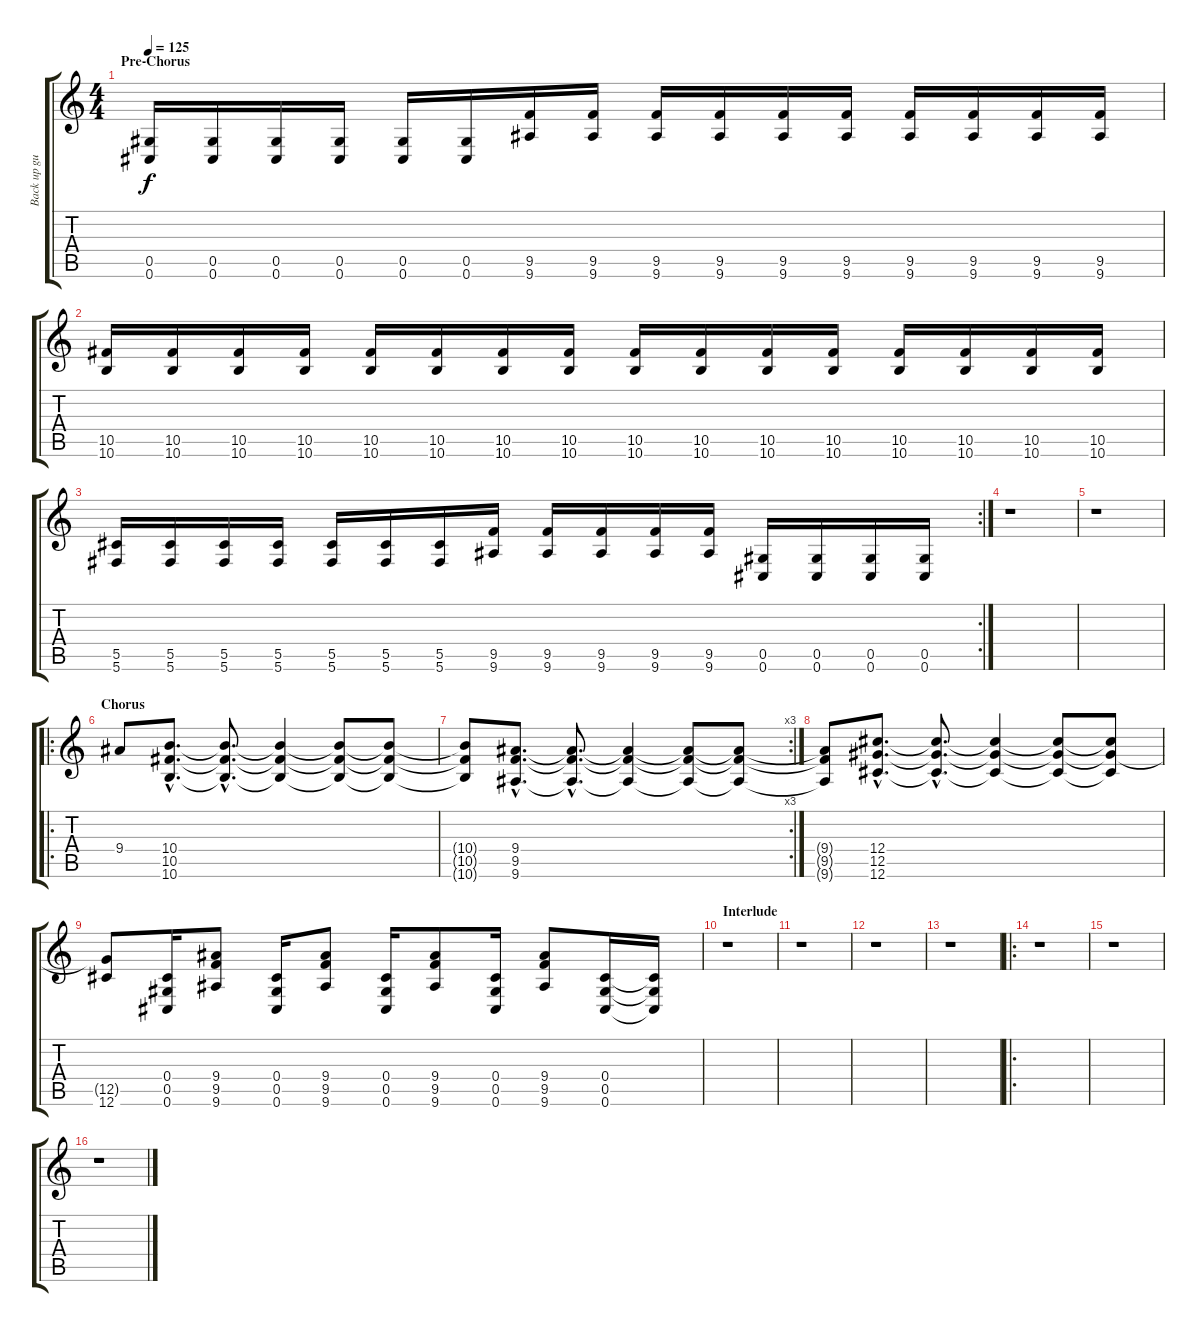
\track ("Back up guitar" "Back up gu") {instrument distortionguitar}
\staff {score tabs}
\tuning (Eb4 Bb3 Gb3 Db3 Ab2 Db2) {hide}
\ts (4 4)
\section ("" "Pre-Chorus")
\tempo 125
\clef g2
\ks c
(0.5 0.6).16{dy f} (0.5 0.6).16 (0.5 0.6).16 (0.5 0.6).16 (0.5 0.6).16 (0.5 0.6).16 (9.5 9.6).16 (9.5 9.6).16 (9.5 9.6).16 (9.5 9.6).16 (9.5 9.6).16 (9.5 9.6).16 (9.5 9.6).16 (9.5 9.6).16 (9.5 9.6).16 (9.5 9.6).16 |
(10.5 10.6).16 (10.5 10.6).16 (10.5 10.6).16 (10.5 10.6).16 (10.5 10.6).16 (10.5 10.6).16 (10.5 10.6).16 (10.5 10.6).16 (10.5 10.6).16 (10.5 10.6).16 (10.5 10.6).16 (10.5 10.6).16 (10.5 10.6).16 (10.5 10.6).16 (10.5 10.6).16 (10.5 10.6).16 |
\rc 2
(5.5 5.6).16 (5.5 5.6).16 (5.5 5.6).16 (5.5 5.6).16 (5.5 5.6).16 (5.5 5.6).16 (5.5 5.6).16 (9.5 9.6).16 (9.5 9.6).16 (9.5 9.6).16 (9.5 9.6).16 (9.5 9.6).16 (0.5 0.6).16 (0.5 0.6).16 (0.5 0.6).16 (0.5 0.6).16 |
r.1 |
r.1 |
\ro
\section ("" "Chorus")
9.4.8 (10.4{hac} 10.5{hac} 10.6{hac}).8{d} (10.4{hac t} 10.5{hac t} 10.6{hac t}).8{d} (10.4{t} 10.5{t} 10.6{t}).4 (10.4{t} 10.5{t} 10.6{t}).8 (10.4{t} 10.5{t} 10.6{t}).8 |
\rc 3
(10.4{t} 10.5{t} 10.6{t}).8 (9.4{hac} 9.5{hac} 9.6{hac}).8{d} (9.4{hac t} 9.5{hac t} 9.6{hac t}).8{d} (9.4{t} 9.5{t} 9.6{t}).4 (9.4{t} 9.5{t} 9.6{t}).8 (9.4{t} 9.5{t} 9.6{t}).8 |
(9.4{t} 9.5{t} 9.6{t}).8 (12.4{hac} 12.5{hac} 12.6{hac}).8{d} (12.4{hac t} 12.5{hac t} 12.6{hac t}).8{d} (12.4{t} 12.5{t} 12.6{t}).4 (12.4{t} 12.5{t} 12.6{t}).8 (12.4{t} 12.5{t} 12.6{t}).8 |
(12.5{t} 12.6).8 (0.4 0.5 0.6).16 (9.4 9.5 9.6).8 (0.4 0.5 0.6).16 (9.4 9.5 9.6).8 (0.4 0.5 0.6).16 (9.4 9.5 9.6).8 (0.4 0.5 0.6).16 (9.4 9.5 9.6).8 (0.4 0.5 0.6).16 (0.4{t} 0.5{t} 0.6{t}).16 |
\section ("" "Interlude")
r.1 |
r.1 |
r.1 |
r.1 |
\ro
r.1 |
r.1 |
r.1
